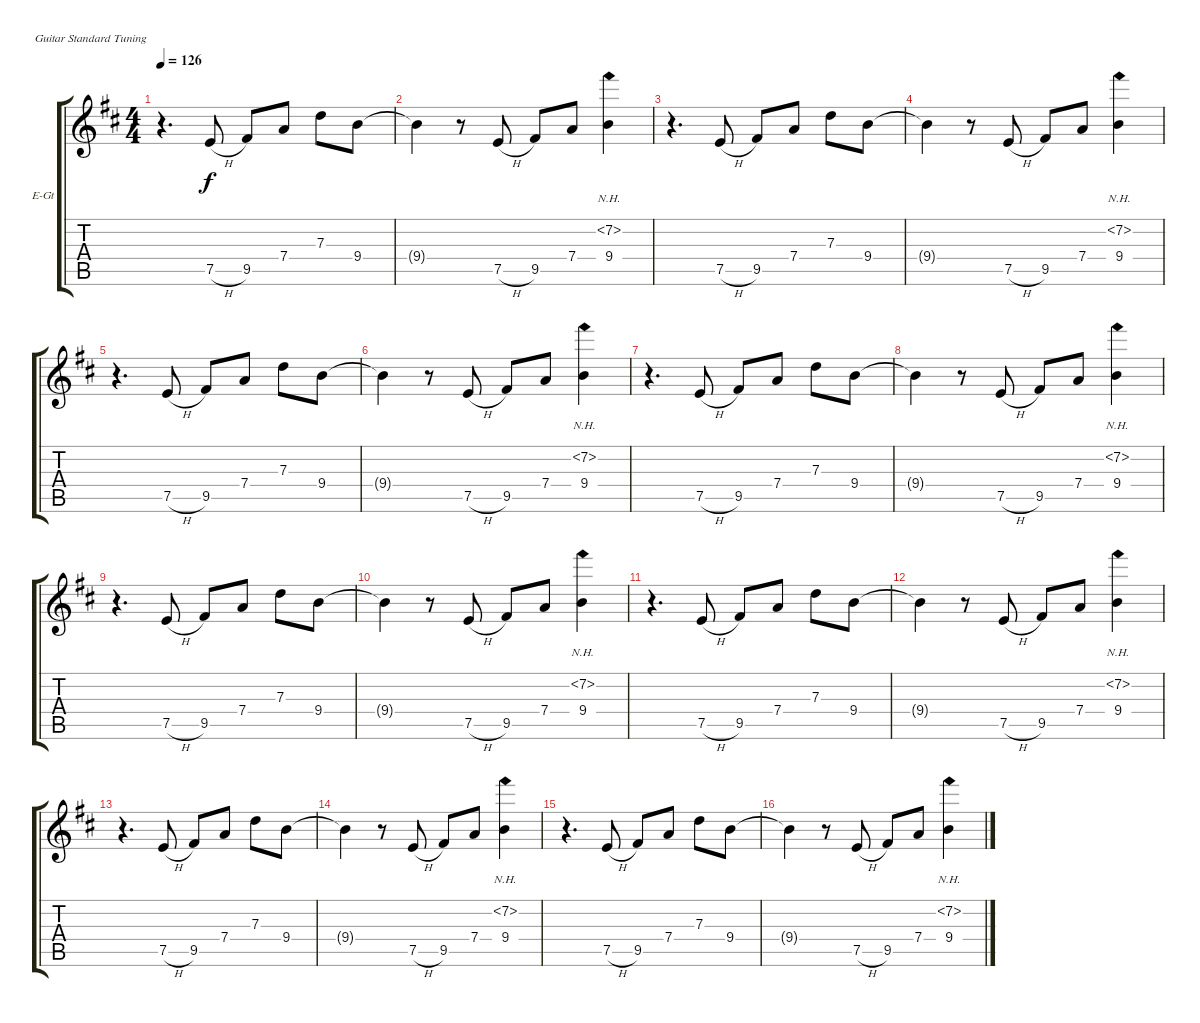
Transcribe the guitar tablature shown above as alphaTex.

\bracketExtendMode groupsimilarinstruments
\firstSystemTrackNameOrientation horizontal
\otherSystemsTrackNameOrientation horizontal
\track ("Electric Guitar" "E-Gt") {instrument overdrivenguitar}
\staff {score tabs}
\tuning (E4 B3 G3 D3 A2 E2)
\ts (4 4)
\tempo 126
\clef g2
\scale
0.333333
\ks d
r.4{d dy f} 7.5{h}.8 9.5.8 7.4.8 7.3.8 9.4.8 |
\scale
0.333333 9.4{t}.4 r.8 7.5{h}.8 9.5.8 7.4.8 (9.4 7.2{nh}).4 |
\scale
0.333333 r.4{d} 7.5{h}.8 9.5.8 7.4.8 7.3.8 9.4.8 |
\scale
0.333333 9.4{t}.4 r.8 7.5{h}.8 9.5.8 7.4.8 (9.4 7.2{nh}).4 |
\scale
0.333333 r.4{d} 7.5{h}.8 9.5.8 7.4.8 7.3.8 9.4.8 |
\scale
0.333333 9.4{t}.4 r.8 7.5{h}.8 9.5.8 7.4.8 (9.4 7.2{nh}).4 |
\scale
0.394843
\scale
0.333333 r.4{d} 7.5{h}.8 9.5.8 7.4.8 7.3.8 9.4.8 |
\scale
0.335324
\scale
0.333333 9.4{t}.4 r.8 7.5{h}.8 9.5.8 7.4.8 (9.4 7.2{nh}).4 |
\scale
0.270011
\scale
0.333333 r.4{d} 7.5{h}.8 9.5.8 7.4.8 7.3.8 9.4.8 |
\scale
0.333333 9.4{t}.4 r.8 7.5{h}.8 9.5.8 7.4.8 (9.4 7.2{nh}).4 |
\scale
0.333333 r.4{d} 7.5{h}.8 9.5.8 7.4.8 7.3.8 9.4.8 |
\scale
0.416216
\scale
0.333333 9.4{t}.4 r.8 7.5{h}.8 9.5.8 7.4.8 (9.4 7.2{nh}).4 |
\scale
0.274797
\scale
0.333333 r.4{d} 7.5{h}.8 9.5.8 7.4.8 7.3.8 9.4.8 |
\scale
0.308826
\scale
0.333333 9.4{t}.4 r.8 7.5{h}.8 9.5.8 7.4.8 (9.4 7.2{nh}).4 |
\scale
0.333333 r.4{d} 7.5{h}.8 9.5.8 7.4.8 7.3.8 9.4.8 |
\scale
0.333333 9.4{t}.4 r.8 7.5{h}.8 9.5.8 7.4.8 (9.4 7.2{nh}).4
